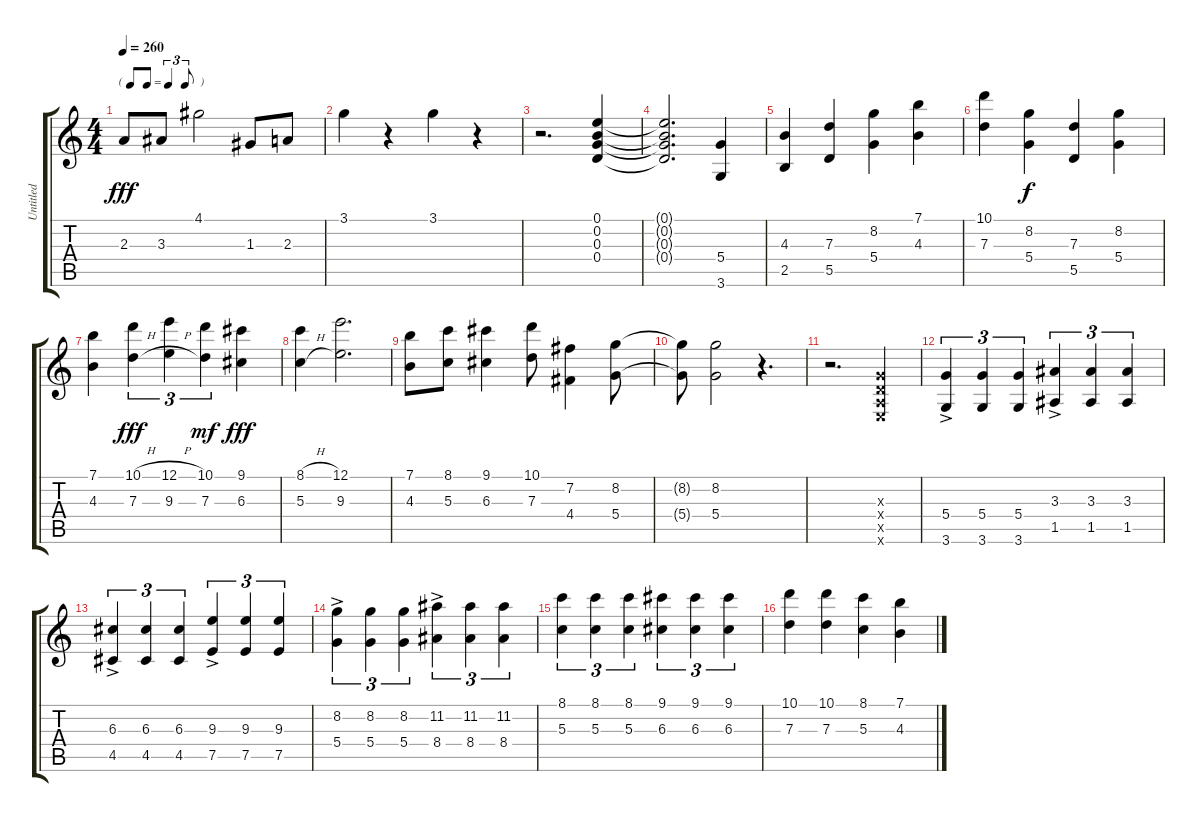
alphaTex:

\track ("Untitled" "Untitled") {instrument acousticguitarsteel}
\staff {score tabs}
\tuning (E4 B3 G3 D3 A2 E2) {hide}
\ts (4 4)
\tf triplet8th
\tempo 260
\clef g2
\ks c
2.3.8{dy fff} 3.3.8 4.1.2 1.3.8 2.3.8 |
3.1.4 r.4 3.1.4 r.4 |
r.2{d} (0.1 0.2 0.3 0.4).4 |
(0.1{t} 0.2{t} 0.3{t} 0.4{t}).2{d} (5.4 3.6).4 |
(4.3 2.5).4 (7.3 5.5).4 (8.2 5.4).4 (7.1 4.3).4 |
(10.1 7.3).4 (8.2 5.4).4{dy f} (7.3 5.5).4 (8.2 5.4).4 |
(7.1 4.3).4 (10.1{h} 7.3{h}).4{tu (3 2) dy fff} (12.1{h} 9.3{h}).4{tu (3 2)} (10.1 7.3).4{tu (3 2) dy mf} (9.1 6.3).4{dy fff} |
(8.1{h} 5.3{h}).4 (12.1 9.3).2{d} |
(7.1 4.3).8 (8.1 5.3).8 (9.1 6.3).4 (10.1 7.3).8 (7.2 4.4).4 (8.2 5.4).8 |
(8.2{t} 5.4{t}).8 (8.2 5.4).2 r.4{d} |
r.2{d} (0.3{x} 0.4{x} 0.5{x} 0.6{x}).4 |
(5.4{ac} 3.6{ac}).4{tu (3 2)} (5.4 3.6).4{tu (3 2)} (5.4 3.6).4{tu (3 2)} (3.3{ac} 1.5{ac}).4{tu (3 2)} (3.3 1.5).4{tu (3 2)} (3.3 1.5).4{tu (3 2)} |
(6.3{ac} 4.5{ac}).4{tu (3 2)} (6.3 4.5).4{tu (3 2)} (6.3 4.5).4{tu (3 2)} (9.3{ac} 7.5{ac}).4{tu (3 2)} (9.3 7.5).4{tu (3 2)} (9.3 7.5).4{tu (3 2)} |
(8.2{ac} 5.4{ac}).4{tu (3 2)} (8.2 5.4).4{tu (3 2)} (8.2 5.4).4{tu (3 2)} (11.2{ac} 8.4{ac}).4{tu (3 2)} (11.2 8.4).4{tu (3 2)} (11.2 8.4).4{tu (3 2)} |
(8.1 5.3).4{tu (3 2)} (8.1 5.3).4{tu (3 2)} (8.1 5.3).4{tu (3 2)} (9.1 6.3).4{tu (3 2)} (9.1 6.3).4{tu (3 2)} (9.1 6.3).4{tu (3 2)} |
(10.1 7.3).4 (10.1 7.3).4 (8.1 5.3).4 (7.1 4.3).4
